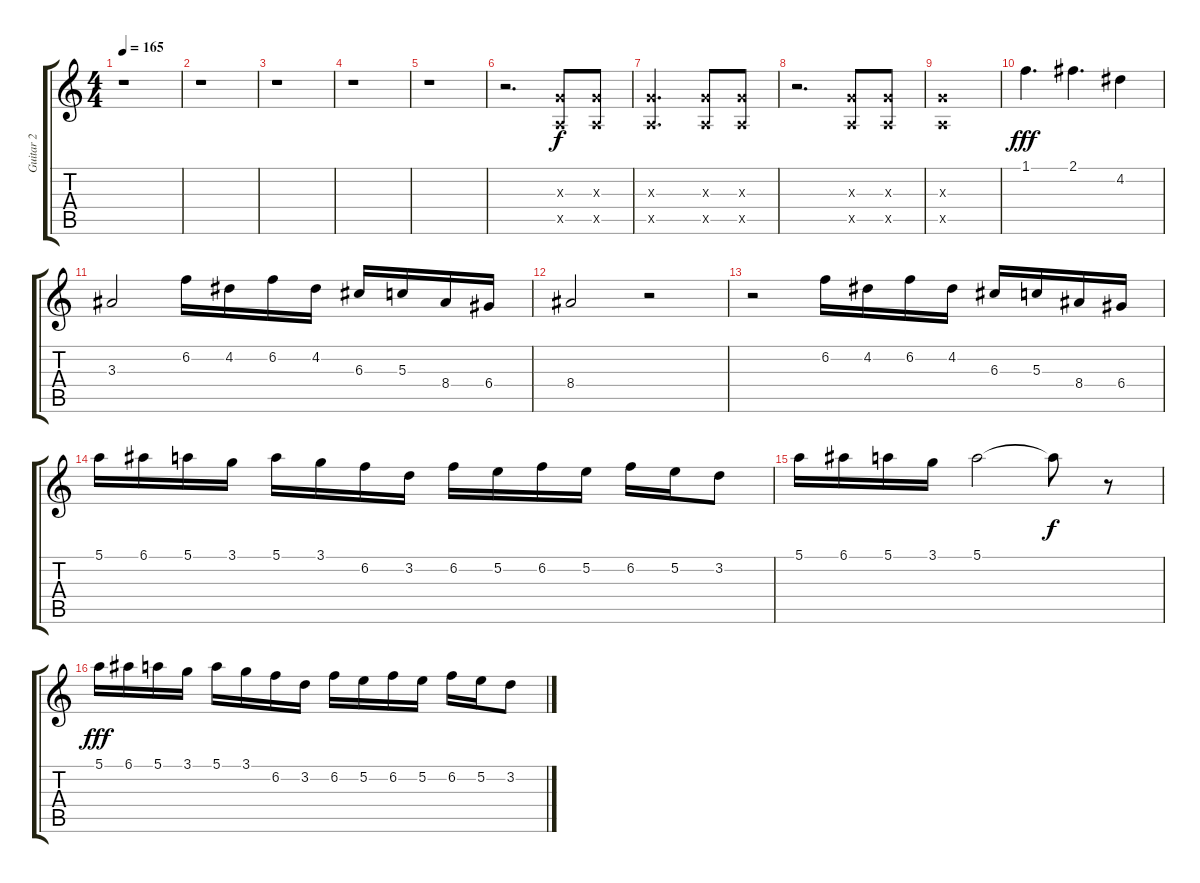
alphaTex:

\track ("Guitar 2" "Guitar 2") {instrument distortionguitar}
\staff {score tabs}
\tuning (E4 B3 G3 D3 A2 E2) {hide}
\ts (4 4)
\tempo 165
\clef g2
\ks c
r.1{dy fff} |
r.1 |
r.1 |
r.1 |
r.1 |
r.2{d} (0.3{x} 0.5{x}).8{dy f} (0.3{x} 0.5{x}).8 |
(0.3{x} 0.5{x}).2{d} (0.3{x} 0.5{x}).8 (0.3{x} 0.5{x}).8 |
r.2{d} (0.3{x} 0.5{x}).8 (0.3{x} 0.5{x}).8 |
(0.3{x} 0.5{x}).1 |
1.1.4{d dy fff} 2.1.4{d} 4.2.4 |
3.3.2 6.2.16 4.2.16 6.2.16 4.2.16 6.3.16 5.3.16 8.4.16 6.4.16 |
8.4.2 r.2 |
r.2 6.2.16 4.2.16 6.2.16 4.2.16 6.3.16 5.3.16 8.4.16 6.4.16 |
5.1.16 6.1.16 5.1.16 3.1.16 5.1.16 3.1.16 6.2.16 3.2.16 6.2.16 5.2.16 6.2.16 5.2.16 6.2.16 5.2.16 3.2.8 |
5.1.16 6.1.16 5.1.16 3.1.16 5.1.2 5.1{t}.8{dy f} r.8 |
5.1.16{dy fff} 6.1.16 5.1.16 3.1.16 5.1.16 3.1.16 6.2.16 3.2.16 6.2.16 5.2.16 6.2.16 5.2.16 6.2.16 5.2.16 3.2.8
